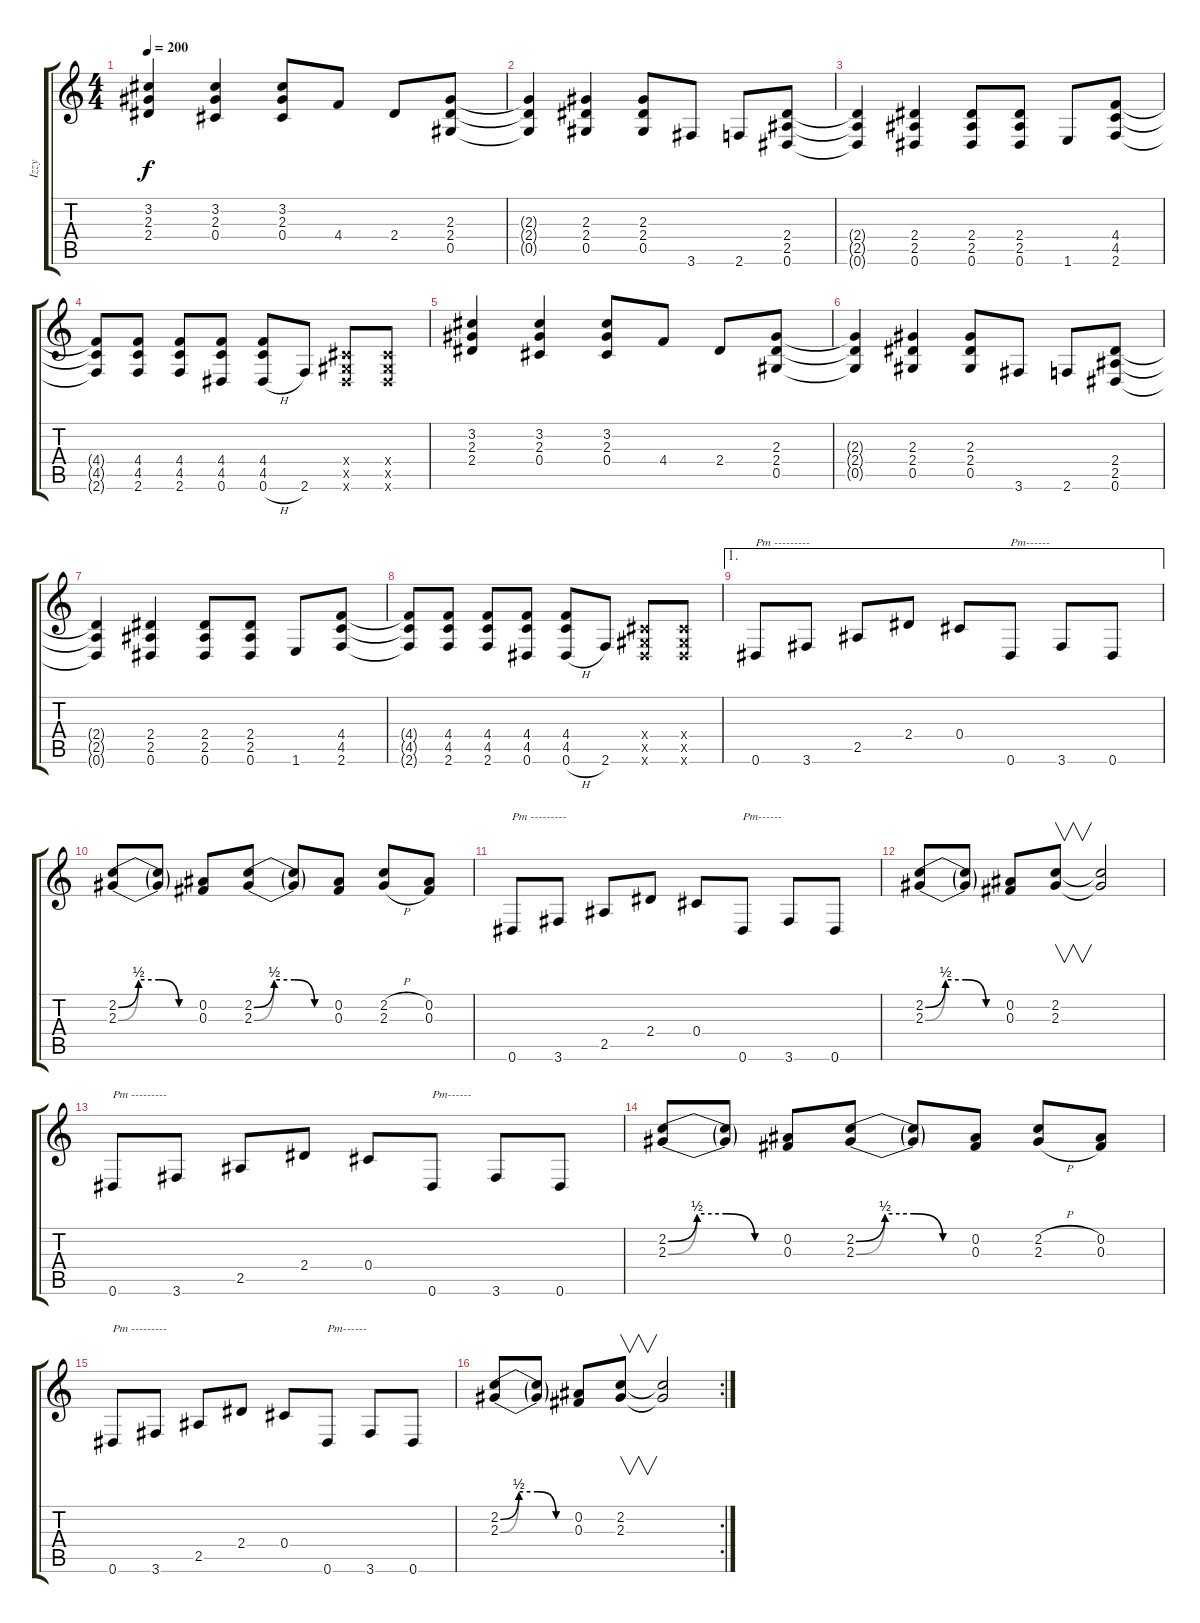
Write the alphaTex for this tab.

\track ("Izzy" "Izzy") {instrument distortionguitar}
\staff {score tabs}
\tuning (Eb4 Bb3 Gb3 Db3 Ab2 Eb2) {hide}
\ts (4 4)
\tempo 200
\clef g2
\ks c
(3.2 2.3 2.4).4{dy f} (3.2 2.3 0.4).4 (3.2 2.3 0.4).8 4.4.8 2.4.8 (2.3 2.4 0.5).8 |
(2.3{t} 2.4{t} 0.5{t}).4 (2.3 2.4 0.5).4 (2.3 2.4 0.5).8 3.6.8 2.6.8 (2.4 2.5 0.6).8 |
(2.4{t} 2.5{t} 0.6{t}).4 (2.4 2.5 0.6).4 (2.4 2.5 0.6).8 (2.4 2.5 0.6).8 1.6.8 (4.4 4.5 2.6).8 |
(4.4{t} 4.5{t} 2.6{t}).8 (4.4 4.5 2.6).8 (4.4 4.5 2.6).8 (4.4 4.5 0.6).8 (4.4 4.5 0.6{h}).8 2.6.8 (0.4{x} 0.5{x} 0.6{x}).8 (0.4{x} 0.5{x} 0.6{x}).8 |
(3.2 2.3 2.4).4 (3.2 2.3 0.4).4 (3.2 2.3 0.4).8 4.4.8 2.4.8 (2.3 2.4 0.5).8 |
(2.3{t} 2.4{t} 0.5{t}).4 (2.3 2.4 0.5).4 (2.3 2.4 0.5).8 3.6.8 2.6.8 (2.4 2.5 0.6).8 |
(2.4{t} 2.5{t} 0.6{t}).4 (2.4 2.5 0.6).4 (2.4 2.5 0.6).8 (2.4 2.5 0.6).8 1.6.8 (4.4 4.5 2.6).8 |
(4.4{t} 4.5{t} 2.6{t}).8 (4.4 4.5 2.6).8 (4.4 4.5 2.6).8 (4.4 4.5 0.6).8 (4.4 4.5 0.6{h}).8 2.6.8 (0.4{x} 0.5{x} 0.6{x}).8 (0.4{x} 0.5{x} 0.6{x}).8 |
\ae 1
0.6.8{txt "Pm ---------"} 3.6.8 2.5.8 2.4.8 0.4.8 0.6.8{txt "Pm------"} 3.6.8 0.6.8 |
(2.2{be (custom 0 0 15 2 30 2 45 0 60 0)} 2.3{be (custom 0 0 15 2 30 2 45 0 60 0)}).8 (2.2{t} 2.3{t}).8 (0.2 0.3).8 (2.2{be (custom 0 0 15 2 30 2 45 0 60 0)} 2.3{be (custom 0 0 15 2 30 2 45 0 60 0)}).8 (2.2{t} 2.3{t}).8 (0.2 0.3).8 (2.2{h} 2.3{h}).8 (0.2 0.3).8 |
0.6.8{txt "Pm ---------"} 3.6.8 2.5.8 2.4.8 0.4.8 0.6.8{txt "Pm------"} 3.6.8 0.6.8 |
(2.2{be (custom 0 0 15 2 30 2 45 0 60 0)} 2.3{be (custom 0 0 15 2 30 2 45 0 60 0)}).8 (2.2{t} 2.3{t}).8 (0.2 0.3).8 (2.2 2.3).8{v} (2.2{t} 2.3{t}).2 |
0.6.8{txt "Pm ---------"} 3.6.8 2.5.8 2.4.8 0.4.8 0.6.8{txt "Pm------"} 3.6.8 0.6.8 |
(2.2{be (custom 0 0 15 2 30 2 45 0 60 0)} 2.3{be (custom 0 0 15 2 30 2 45 0 60 0)}).8 (2.2{t} 2.3{t}).8 (0.2 0.3).8 (2.2{be (custom 0 0 15 2 30 2 45 0 60 0)} 2.3{be (custom 0 0 15 2 30 2 45 0 60 0)}).8 (2.2{t} 2.3{t}).8 (0.2 0.3).8 (2.2{h} 2.3{h}).8 (0.2 0.3).8 |
0.6.8{txt "Pm ---------"} 3.6.8 2.5.8 2.4.8 0.4.8 0.6.8{txt "Pm------"} 3.6.8 0.6.8 |
\rc 2
(2.2{be (custom 0 0 15 2 30 2 45 0 60 0)} 2.3{be (custom 0 0 15 2 30 2 45 0 60 0)}).8 (2.2{t} 2.3{t}).8 (0.2 0.3).8 (2.2 2.3).8{v} (2.2{t} 2.3{t}).2
